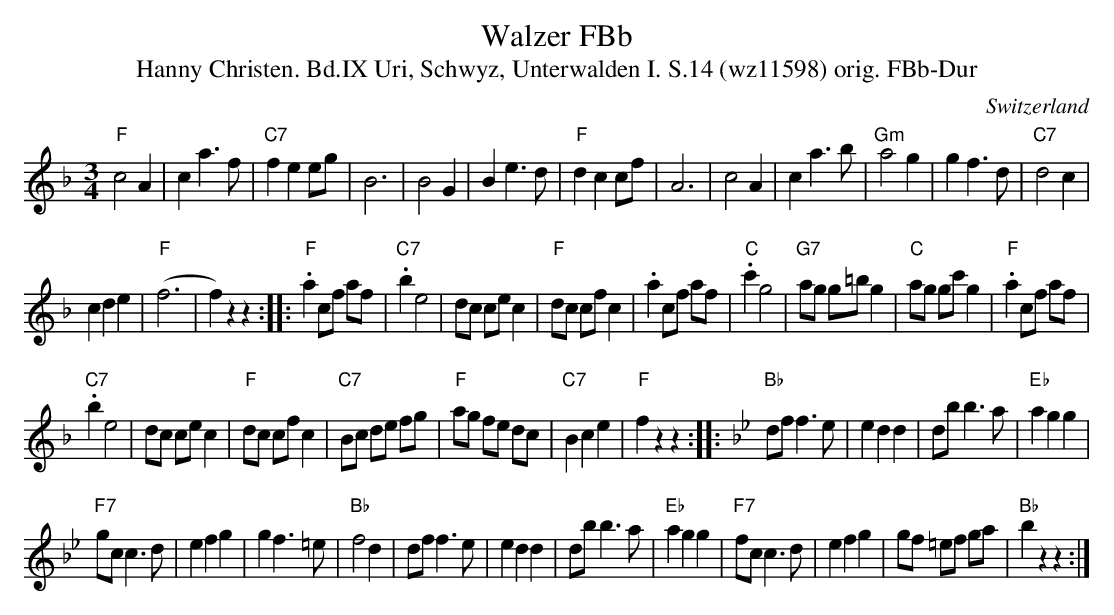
X:1
T: Walzer FBb
T:Hanny Christen. Bd.IX Uri, Schwyz, Unterwalden I. S.14 (wz11598) orig. FBb-Dur
M:3/4
L:1/4
O:Switzerland
K:F major
"F"c2A | ca>f | "C7"fe e/g/ | B3 | B2G | Be>d | "F"dc c/f/ | A3 | c2A | ca>b | "Gm"a2g | gf>d | "C7"d2c |
cde | "F"(f3 | f)zz :: [L:1/8] "F".a2 cf af | ."C7"b2 e4 | dc ce c2 | "F"dc cf c2 | .a2 cf af | "C".c'2g4 | "G7"ag g=b g2 | "C"ag gc' g2 | "F".a2 cf af |
."C7"b2e4 | dc ce c2 | "F"dc cf c2 | "C7"Bc de fg | "F"ag fe dc | "C7"B2c2e2 | "F"f2z2z2 :: [K:Bb] [L:1/4] "Bb"d/f/ f>e | edd | d/b/ b>a | "Eb"agg |
"F7"g/c/ c>d | efg | gf>=e | "Bb"f2d | d/f/f>e | edd | d/b/ b>a | "Eb"agg | "F7"f/c/ c>d | efg | g/f/ =e/f/ g/a/ | "Bb"bzz :|
